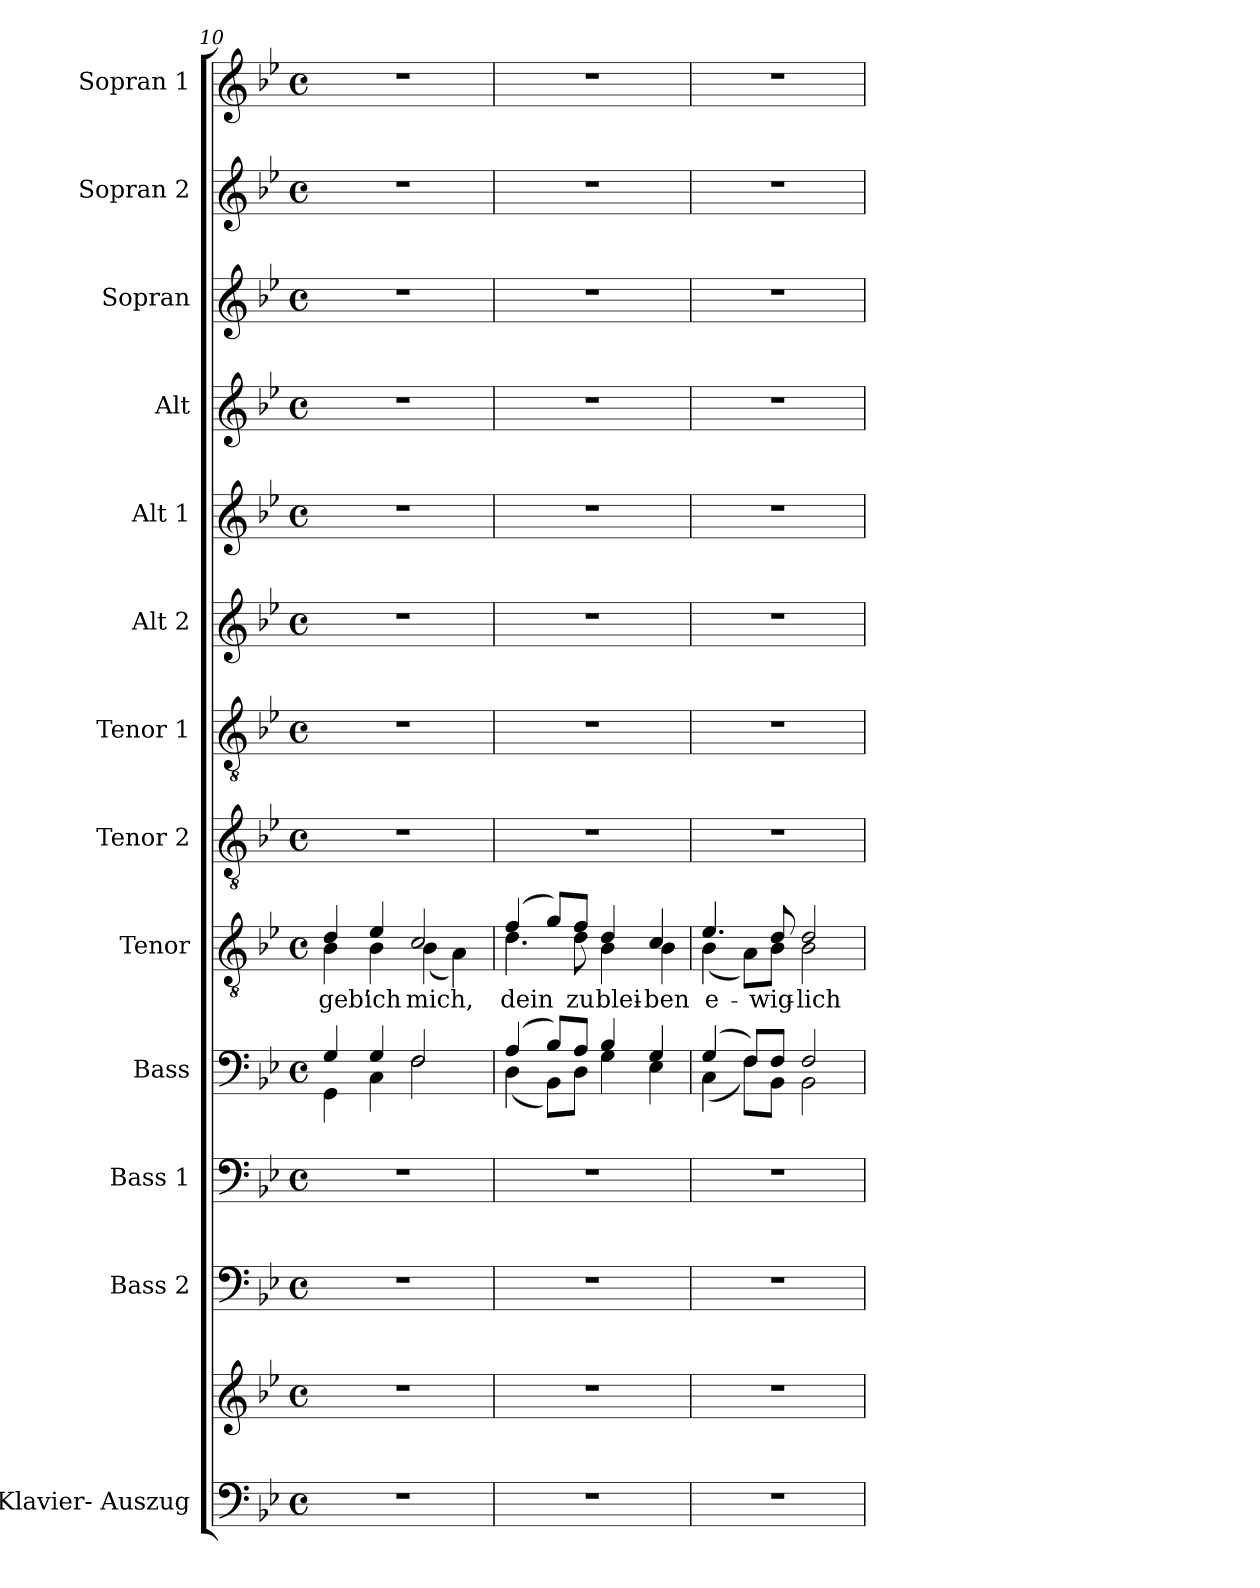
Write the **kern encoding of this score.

**kern	**kern	**kern	**kern	**kern	**kern	**text	**kern	**kern	**kern	**kern	**kern	**kern	**kern	**kern
*part13	*part13	*part12	*part11	*part10	*part9	*part9	*part8	*part7	*part6	*part5	*part4	*part3	*part2	*part1
*staff14	*staff13	*staff12	*staff11	*staff10	*staff9	*staff9	*staff8	*staff7	*staff6	*staff5	*staff4	*staff3	*staff2	*staff1
*I"Klavier- Auszug	*	*I"Bass 2	*I"Bass 1	*I"Bass	*I"Tenor	*	*I"Tenor 2	*I"Tenor 1	*I"Alt 2	*I"Alt 1	*I"Alt	*I"Sopran	*I"Sopran 2	*I"Sopran 1
*	*	*I'B2	*I'B1	*I'Bass	*I'Ten.	*	*I'T2	*I'T1	*I'A2	*I'A1	*I'Alt	*I'Sop.	*I'S2	*I'S1
*clefF4	*clefG2	*clefF4	*clefF4	*clefF4	*clefGv2	*	*clefGv2	*clefGv2	*clefG2	*clefG2	*clefG2	*clefG2	*clefG2	*clefG2
*k[b-e-]	*k[b-e-]	*k[b-e-]	*k[b-e-]	*k[b-e-]	*k[b-e-]	*	*k[b-e-]	*k[b-e-]	*k[b-e-]	*k[b-e-]	*k[b-e-]	*k[b-e-]	*k[b-e-]	*k[b-e-]
*M4/4	*M4/4	*M4/4	*M4/4	*M4/4	*M4/4	*	*M4/4	*M4/4	*M4/4	*M4/4	*M4/4	*M4/4	*M4/4	*M4/4
*met(c)	*met(c)	*met(c)	*met(c)	*met(c)	*met(c)	*	*met(c)	*met(c)	*met(c)	*met(c)	*met(c)	*met(c)	*met(c)	*met(c)
=10	=10	=10	=10	=10	=10	=10	=10	=10	=10	=10	=10	=10	=10	=10
*	*	*	*	*^	*	*	*	*	*	*	*	*	*	*
!	!	!	!	!	!	!	!LO:LY:b	!	!	!	!	!	!	!	!
*	*	*	*	*	*	*^	*	*	*	*	*	*	*	*	*
1r	1r	1r	1r	4G/	4GG\	4d/	4B-\	-geb'	1r	1r	1r	1r	1r	1r	1r	1r
!	!	!	!	!	!	!	!	!LO:LY:b	!	!	!	!	!	!	!	!
.	.	.	.	4G/	4C\	4e-/	4B-\	ich	.	.	.	.	.	.	.	.
!	!	!	!	!	!	!	!	!LO:LY:b	!	!	!	!	!	!	!	!
.	.	.	.	2F/	2F\	2c/	(4B-\	mich,	.	.	.	.	.	.	.	.
.	.	.	.	.	.	.	4A\)	.	.	.	.	.	.	.	.	.
=11	=11	=11	=11	=11	=11	=11	=11	=11	=11	=11	=11	=11	=11	=11	=11	=11
!	!	!	!	!	!	!	!	!LO:LY:b	!	!	!	!	!	!	!	!
1r	1r	1r	1r	(4A/	(4D\	(4f/	4.d\	dein	1r	1r	1r	1r	1r	1r	1r	1r
.	.	.	.	8B-/L)	8BB-\L)	8g/L)	.	.	.	.	.	.	.	.	.	.
!	!	!	!	!	!	!	!	!LO:LY:b	!	!	!	!	!	!	!	!
.	.	.	.	8A/J	8D\J	8f/J	8d\	zu	.	.	.	.	.	.	.	.
!	!	!	!	!	!	!	!	!LO:LY:b	!	!	!	!	!	!	!	!
.	.	.	.	4B-/	4G\	4d/	4B-\	blei-	.	.	.	.	.	.	.	.
!	!	!	!	!	!	!	!	!LO:LY:b	!	!	!	!	!	!	!	!
.	.	.	.	4G/	4E-\	4c/	4B-\	-ben	.	.	.	.	.	.	.	.
=12	=12	=12	=12	=12	=12	=12	=12	=12	=12	=12	=12	=12	=12	=12	=12	=12
!	!	!	!	!	!	!	!	!LO:LY:b	!	!	!	!	!	!	!	!
1r	1r	1r	1r	(4G/	(4C\	4.e-/	(4B-\	e-	1r	1r	1r	1r	1r	1r	1r	1r
.	.	.	.	8F/L)	8F\L)	.	8A\L)	.	.	.	.	.	.	.	.	.
!	!	!	!	!	!	!	!	!LO:LY:b	!	!	!	!	!	!	!	!
.	.	.	.	8F/J	8BB-\J	8d/	8B-\J	-wig-	.	.	.	.	.	.	.	.
!	!	!	!	!	!	!	!	!LO:LY:b	!	!	!	!	!	!	!	!
.	.	.	.	2F/	2BB-\	2d/	2B-\	-lich	.	.	.	.	.	.	.	.
*	*	*	*	*v	*v	*	*	*	*	*	*	*	*	*	*	*
*	*	*	*	*	*v	*v	*	*	*	*	*	*	*	*	*
=	=	=	=	=	=	=	=	=	=	=	=	=	=	=
*-	*-	*-	*-	*-	*-	*-	*-	*-	*-	*-	*-	*-	*-	*-
